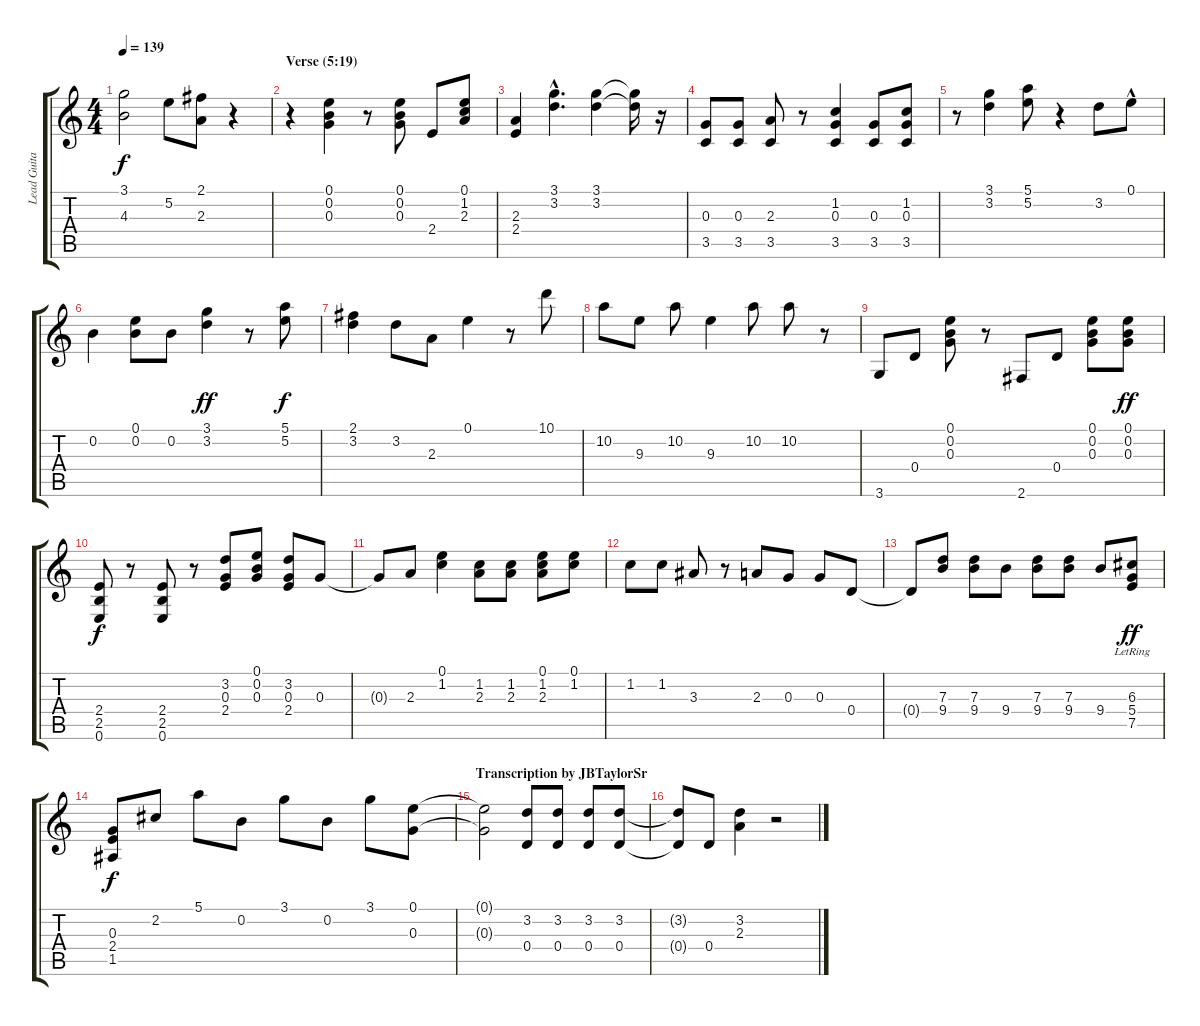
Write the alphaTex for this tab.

\track ("Lead Guitar" "Lead Guita") {instrument electricguitarjazz}
\staff {score tabs}
\tuning (E4 B3 G3 D3 A2 E2) {hide}
\ts (4 4)
\tempo 139
\clef g2
\ks c
(3.1{t} 4.3{t}).2{dy f} 5.2{t}.8 (2.1 2.3).8 r.4 |
\section ("" "Verse (5:19)")
r.4 (0.1 0.2 0.3).4 r.8 (0.1 0.2 0.3).8 2.4.8 (0.1 1.2 2.3).8 |
(2.3 2.4).4 (3.1{hac} 3.2{hac}).4{d} (3.1 3.2).4 (3.1{t} 3.2{t}).16 r.16 |
(0.3 3.5).8 (0.3 3.5).8 (2.3 3.5).8 r.8 (1.2 0.3 3.5).4 (0.3 3.5).8 (1.2 0.3 3.5).8 |
r.8 (3.1 3.2).4 (5.1 5.2).8 r.4 3.2.8 0.1{hac}.8 |
0.2.4 (0.1 0.2).8 0.2.8 (3.1 3.2).4{dy ff} r.8 (5.1 5.2).8{dy f} |
(2.1 3.2).4 3.2.8 2.3.8 0.1.4 r.8 10.1.8 |
10.2.8 9.3.8 10.2.8 9.3.4 10.2.8 10.2.8 r.8 |
3.6.8 0.4.8 (0.1 0.2 0.3).8 r.8 2.6.8 0.4.8 (0.1 0.2 0.3).8 (0.1 0.2 0.3).8{dy ff} |
(2.4 2.5 0.6).8{dy f} r.8 (2.4 2.5 0.6).8 r.8 (3.2 0.3 2.4).8 (0.1 0.2 0.3).8 (3.2 0.3 2.4).8 0.3.8 |
0.3{t}.8 2.3.8 (0.1 1.2).4 (1.2 2.3).8 (1.2 2.3).8 (0.1 1.2 2.3).8 (0.1 1.2).8 |
1.2.8 1.2.8 3.3.8 r.8 2.3.8 0.3.8 0.3.8 0.4.8 |
0.4{t}.8 (7.3 9.4).8 (7.3 9.4).8 9.4.8 (7.3 9.4).8 (7.3 9.4).8 9.4.8 (6.3{lr} 5.4 7.5).8{dy ff} |
(0.3 2.4 1.5).8{dy f} 2.2.8 5.1.8 0.2.8 3.1.8 0.2.8 3.1.8 (0.1 0.3).8 |
\section ("" "Transcription by JBTaylorSr")
(0.1{t} 0.3{t}).2 (3.2 0.4).8 (3.2 0.4).8 (3.2 0.4).8 (3.2 0.4).8 |
(3.2{t} 0.4{t}).8 0.4.8 (3.2 2.3).4 r.2
